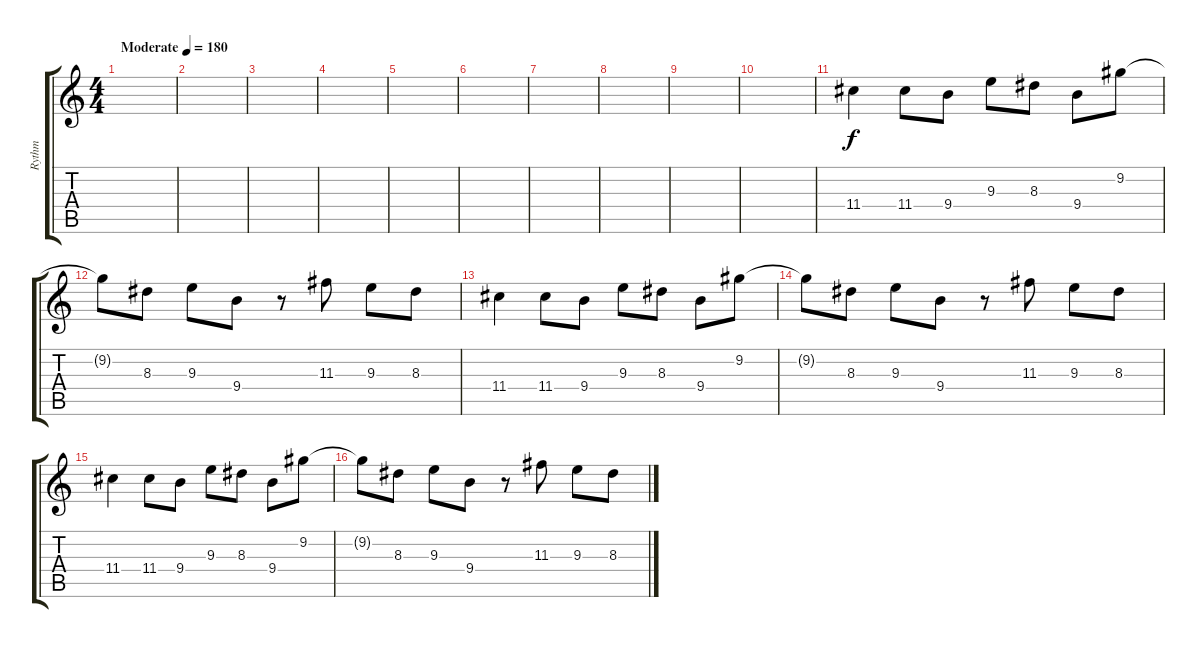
\track ("Rythm" "Rythm") {instrument distortionguitar}
\staff {score tabs}
\tuning (E4 B3 G3 D3 A2 D2) {hide}
\ts (4 4)
\tempo (180 "Moderate")
\clef g2
\ks c
|
|
|
|
|
|
|
|
|
|
11.4.4 11.4.8 9.4.8 9.3.8 8.3.8 9.4.8 9.2.8 |
9.2{t}.8 8.3.8 9.3.8 9.4.8 r.8 11.3.8 9.3.8 8.3.8 |
11.4.4 11.4.8 9.4.8 9.3.8 8.3.8 9.4.8 9.2.8 |
9.2{t}.8 8.3.8 9.3.8 9.4.8 r.8 11.3.8 9.3.8 8.3.8 |
11.4.4 11.4.8 9.4.8 9.3.8 8.3.8 9.4.8 9.2.8 |
9.2{t}.8 8.3.8 9.3.8 9.4.8 r.8 11.3.8 9.3.8 8.3.8
